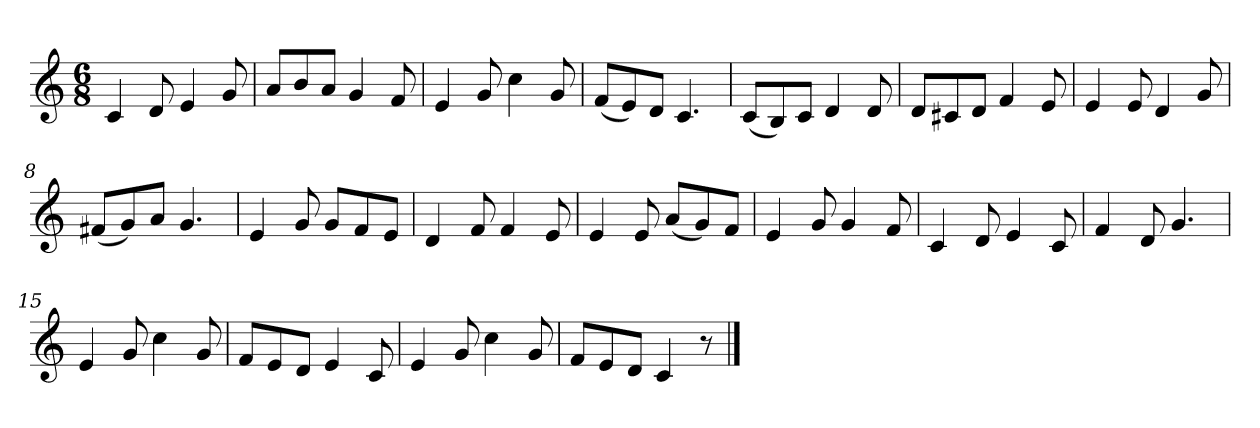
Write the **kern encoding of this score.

**kern
*part1
*staff1
*k[]
*M6/8
*MM120
=1
4c
8d
4e
8g
=2
8aL
8b
8aJ
4g
8f
=3
4e
8g
4cc
8g
=4
(8fL
8e)
8dJ
4.c
=5
(8cL
8B)
8cJ
4d
8d
=6
8dL
8c#X
8dJ
4f
8e
=7
4e
8e
4d
8g
=8
(8f#XL
8g)
8aJ
4.g
=9
4e
8g
8gL
8f
8eJ
=10
4d
8f
4f
8e
=11
4e
8e
(8aL
8g)
8fJ
=12
4e
8g
4g
8f
=13
4c
8d
4e
8c
=14
4f
8d
4.g
=15
4e
8g
4cc
8g
=16
8fL
8e
8dJ
4e
8c
=17
4e
8g
4cc
8g
=18
8fL
8e
8dJ
4c
8r
==
*-
